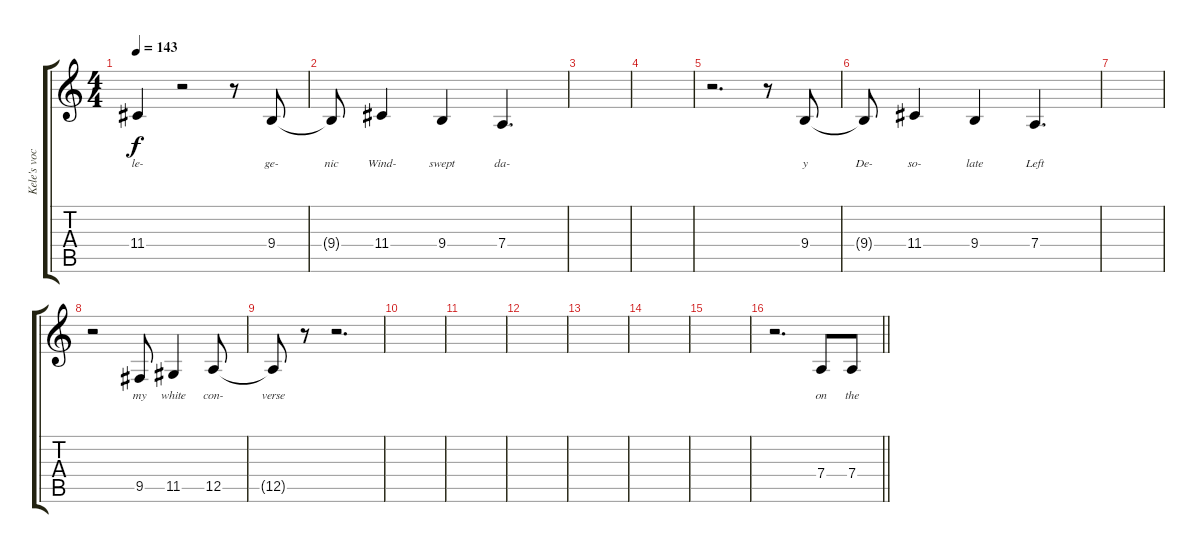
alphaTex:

\track ("Kele's vocals" "Kele's voc") {instrument flute}
\staff {score tabs}
\tuning (E4 B3 G3 D3 A2 E2) {hide}
\ts (4 4)
\tempo 143
\clef g2
\ks c
11.4.4{lyrics (0 "le-") lyrics (1 "") lyrics (2 "") lyrics (3 "") lyrics (4 "") dy f} r.2 r.8 9.4.8{lyrics (0 "ge-") lyrics (1 "") lyrics (2 "") lyrics (3 "") lyrics (4 "")} |
9.4{t}.8{lyrics (0 "nic") lyrics (1 "") lyrics (2 "") lyrics (3 "") lyrics (4 "")} 11.4.4{lyrics (0 "Wind-") lyrics (1 "") lyrics (2 "") lyrics (3 "") lyrics (4 "")} 9.4.4{lyrics (0 "swept") lyrics (1 "") lyrics (2 "") lyrics (3 "") lyrics (4 "")} 7.4.4{d lyrics (0 "da-") lyrics (1 "") lyrics (2 "") lyrics (3 "") lyrics (4 "")} |
|
|
r.2{d} r.8 9.4.8{lyrics (0 "y") lyrics (1 "") lyrics (2 "") lyrics (3 "") lyrics (4 "")} |
9.4{t}.8{lyrics (0 "De-") lyrics (1 "") lyrics (2 "") lyrics (3 "") lyrics (4 "")} 11.4.4{lyrics (0 "so-") lyrics (1 "") lyrics (2 "") lyrics (3 "") lyrics (4 "")} 9.4.4{lyrics (0 "late") lyrics (1 "") lyrics (2 "") lyrics (3 "") lyrics (4 "")} 7.4.4{d lyrics (0 "Left") lyrics (1 "") lyrics (2 "") lyrics (3 "") lyrics (4 "")} |
|
r.2 9.5.8{lyrics (0 "my") lyrics (1 "") lyrics (2 "") lyrics (3 "") lyrics (4 "")} 11.5.4{lyrics (0 "white") lyrics (1 "") lyrics (2 "") lyrics (3 "") lyrics (4 "")} 12.5.8{lyrics (0 "con-") lyrics (1 "") lyrics (2 "") lyrics (3 "") lyrics (4 "")} |
12.5{t}.8{lyrics (0 "verse") lyrics (1 "") lyrics (2 "") lyrics (3 "") lyrics (4 "")} r.8 r.2{d} |
|
|
|
|
|
|
\barLineRight lightlight
r.2{d} 7.4.8{lyrics (0 "on") lyrics (1 "") lyrics (2 "") lyrics (3 "") lyrics (4 "")} 7.4.8{lyrics (0 "the") lyrics (1 "") lyrics (2 "") lyrics (3 "") lyrics (4 "")}
